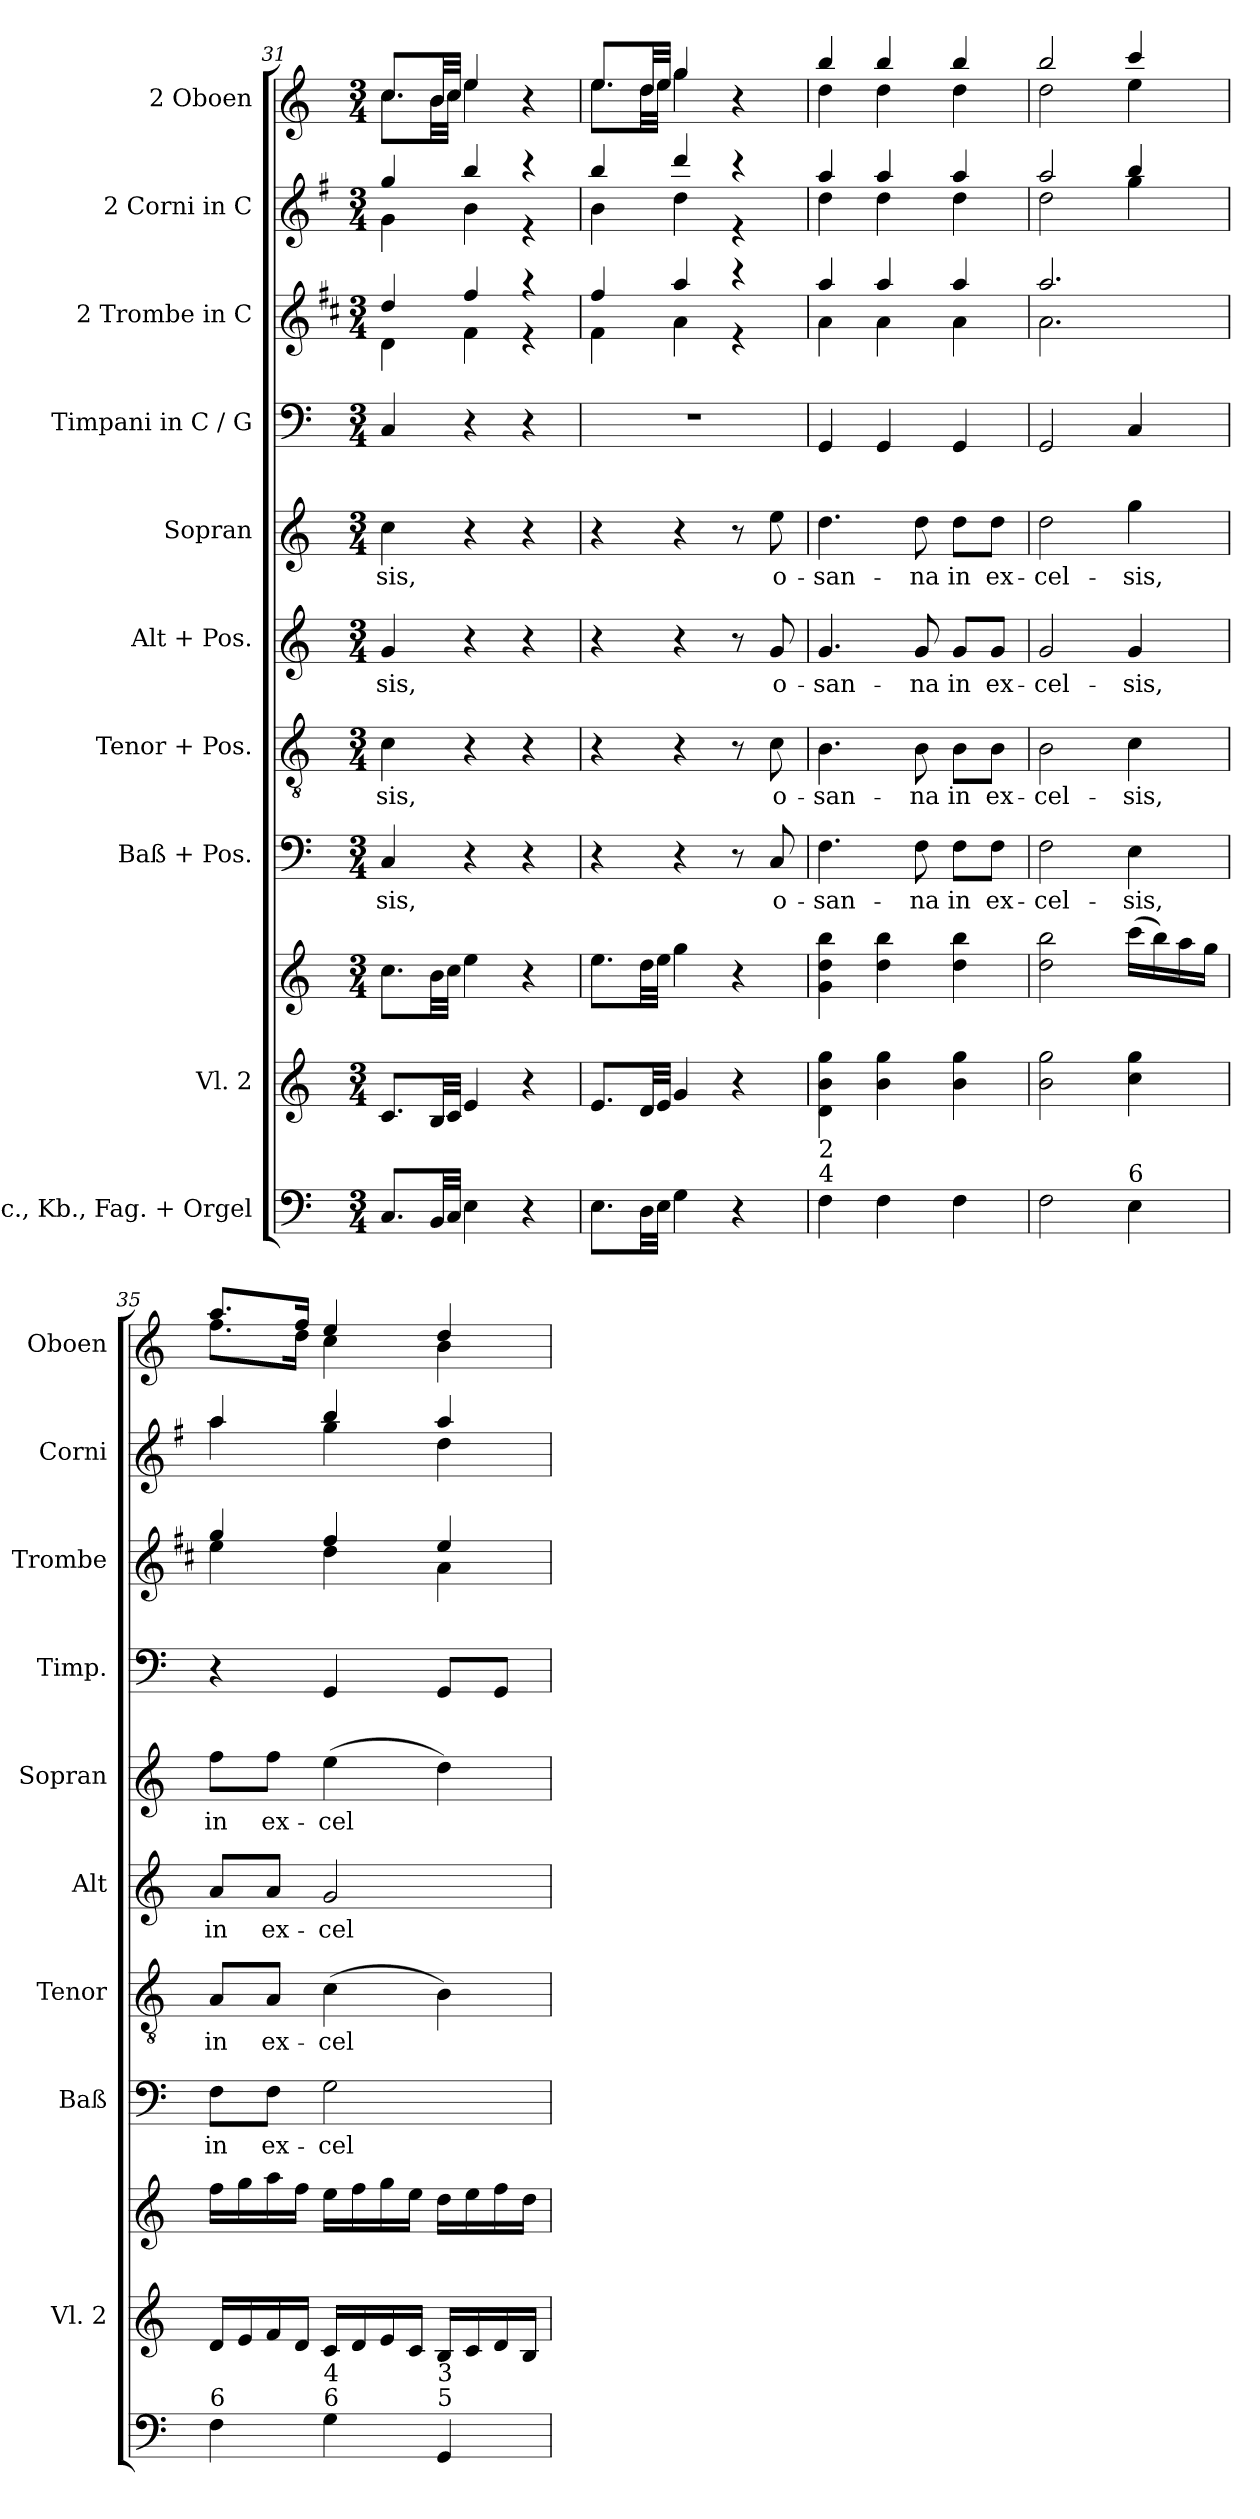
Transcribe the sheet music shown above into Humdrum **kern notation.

**kern	**kern	**kern	**kern	**text	**kern	**text	**kern	**text	**kern	**text	**kern	**kern	**kern	**kern
*part10	*part9	*part9	*part8	*part8	*part7	*part7	*part6	*part6	*part5	*part5	*part4	*part3	*part2	*part1
*staff11	*staff10	*staff9	*staff8	*staff8	*staff7	*staff7	*staff6	*staff6	*staff5	*staff5	*staff4	*staff3	*staff2	*staff1
*I"Vlc., Kb., Fag. + Orgel	*I"Vl. 2	*	*I"Baß + Pos.	*	*I"Tenor + Pos.	*	*I"Alt + Pos.	*	*I"Sopran	*	*I"Timpani in C / G	*I"2 Trombe in C	*I"2 Corni in C	*I"2 Oboen
*	*I'Vl. 2	*	*I'Baß	*	*I'Tenor	*	*I'Alt	*	*I'Sopran	*	*I'Timp.	*I'Trombe	*I'Corni	*I'Oboen
*clefF4	*clefG2	*clefG2	*clefF4	*	*clefGv2	*	*clefG2	*	*clefG2	*	*clefF4	*clefG2	*clefG2	*clefG2
*	*	*	*	*	*	*	*	*	*	*	*	*ITrd1c2	*ITrd4c7	*
*k[]	*k[]	*k[]	*k[]	*	*k[]	*	*k[]	*	*k[]	*	*k[]	*k[]	*k[]	*k[]
*M3/4	*M3/4	*M3/4	*M3/4	*	*M3/4	*	*M3/4	*	*M3/4	*	*M3/4	*M3/4	*M3/4	*M3/4
=31	=31	=31	=31	=31	=31	=31	=31	=31	=31	=31	=31	=31	=31	=31
!	!	!	!	!LO:LY:b	!	!LO:LY:b	!	!LO:LY:b	!	!LO:LY:b	!	!	!	!
*	*	*	*	*	*	*	*	*	*	*	*	*^	*^	*^
8.C/L	8.c/L	8.cc\L	4C/	sis,	4c\	sis,	4g/	sis,	4cc\	sis,	4C/	4cc/	4c\	4cc/	4c\	8.cc/L	8.cc\L
32BB/LL	32B/LL	32b\LL	.	.	.	.	.	.	.	.	.	.	.	.	.	32b/LL	32b\LL
32C/JJJ	32c/JJJ	32cc\JJJ	.	.	.	.	.	.	.	.	.	.	.	.	.	32cc/JJJ	32cc\JJJ
4E\	4e/	4ee\	4r	.	4r	.	4r	.	4r	.	4r	4ee/	4e\	4ee/	4e\	4ee/	4ee\
4r	4r	4r	4r	.	4r	.	4r	.	4r	.	4r	4r	4r	4r	4r	4r	4ryy
=32	=32	=32	=32	=32	=32	=32	=32	=32	=32	=32	=32	=32	=32	=32	=32	=32	=32
8.E\L	8.e/L	8.ee\L	4r	.	4r	.	4r	.	4r	.	2.r	4ee/	4e\	4ee/	4e\	8.ee/L	8.ee\L
32D\LL	32d/LL	32dd\LL	.	.	.	.	.	.	.	.	.	.	.	.	.	32dd/LL	32dd\LL
32E\JJJ	32e/JJJ	32ee\JJJ	.	.	.	.	.	.	.	.	.	.	.	.	.	32ee/JJJ	32ee\JJJ
4G\	4g/	4gg\	4r	.	4r	.	4r	.	4r	.	.	4gg/	4g\	4gg/	4g\	4gg/	4gg\
4r	4r	4r	8r	.	8r	.	8r	.	8r	.	.	4r	4r	4r	4r	4r	4ryy
!	!	!	!	!LO:LY:b	!	!LO:LY:b	!	!LO:LY:b	!	!LO:LY:b	!	!	!	!	!	!	!
.	.	.	8C/	o-	8c\	o-	8g/	o-	8ee\	o-	.	.	.	.	.	.	.
=33	=33	=33	=33	=33	=33	=33	=33	=33	=33	=33	=33	=33	=33	=33	=33	=33	=33
!LO:TX:a:t=4	!	!	!	!	!	!	!	!	!	!	!	!	!	!	!	!	!
!LO:TX:a:t=2	!	!	!	!	!	!	!	!	!	!	!	!	!	!	!	!	!
!	!	!	!	!LO:LY:b	!	!LO:LY:b	!	!LO:LY:b	!	!LO:LY:b	!	!	!	!	!	!	!
4F\	4d\ 4b\ 4gg\	4g\ 4dd\ 4bb\	4.F\	san-	4.B\	san-	4.g/	san-	4.dd\	san-	4GG/	4gg/	4g\	4dd/	4g\	4bb/	4dd\
4F\	4b\ 4gg\	4dd\ 4bb\	.	.	.	.	.	.	.	.	4GG/	4gg/	4g\	4dd/	4g\	4bb/	4dd\
!	!	!	!	!LO:LY:b	!	!LO:LY:b	!	!LO:LY:b	!	!LO:LY:b	!	!	!	!	!	!	!
.	.	.	8F\	na	8B\	na	8g/	na	8dd\	na	.	.	.	.	.	.	.
!	!	!	!	!LO:LY:b	!	!LO:LY:b	!	!LO:LY:b	!	!LO:LY:b	!	!	!	!	!	!	!
4F\	4b\ 4gg\	4dd\ 4bb\	8F\L	in	8B\L	in	8g/L	in	8dd\L	in	4GG/	4gg/	4g\	4dd/	4g\	4bb/	4dd\
!	!	!	!	!LO:LY:b	!	!LO:LY:b	!	!LO:LY:b	!	!LO:LY:b	!	!	!	!	!	!	!
.	.	.	8F\J	ex-	8B\J	ex-	8g/J	ex-	8dd\J	ex-	.	.	.	.	.	.	.
=34	=34	=34	=34	=34	=34	=34	=34	=34	=34	=34	=34	=34	=34	=34	=34	=34	=34
!	!	!	!	!LO:LY:b	!	!LO:LY:b	!	!LO:LY:b	!	!LO:LY:b	!	!	!	!	!	!	!
2F\	2b\ 2gg\	2dd\ 2bb\	2F\	cel-	2B\	cel-	2g/	cel-	2dd\	cel-	2GG/	2.gg/	2.g\	2dd/	2g\	2bb/	2dd\
!LO:TX:a:t=6	!	!	!	!	!	!	!	!	!	!	!	!	!	!	!	!	!
!	!	!	!	!LO:LY:b	!	!LO:LY:b	!	!LO:LY:b	!	!LO:LY:b	!	!	!	!	!	!	!
4E\	4cc\ 4gg\	(>16ccc\LL	4E\	sis,	4c\	sis,	4g/	sis,	4gg\	sis,	4C/	.	.	4ee/	4cc\	4ccc/	4ee\
.	.	16bb\)	.	.	.	.	.	.	.	.	.	.	.	.	.	.	.
.	.	16aa\	.	.	.	.	.	.	.	.	.	.	.	.	.	.	.
.	.	16gg\JJ	.	.	.	.	.	.	.	.	.	.	.	.	.	.	.
=35	=35	=35	=35	=35	=35	=35	=35	=35	=35	=35	=35	=35	=35	=35	=35	=35	=35
!LO:TX:a:t=6	!	!	!	!	!	!	!	!	!	!	!	!	!	!	!	!	!
!	!	!	!	!LO:LY:b	!	!LO:LY:b	!	!LO:LY:b	!	!LO:LY:b	!	!	!	!	!	!	!
4F\	16d/LL	16ff\LL	8F\L	in	8A/L	in	8a/L	in	8ff\L	in	4r	4ff/	4dd\	4dd/	4dd\	8.aa/L	8.ff\L
.	16e/	16gg\	.	.	.	.	.	.	.	.	.	.	.	.	.	.	.
!	!	!	!	!LO:LY:b	!	!LO:LY:b	!	!LO:LY:b	!	!LO:LY:b	!	!	!	!	!	!	!
.	16f/	16aa\	8F\J	ex-	8A/J	ex-	8a/J	ex-	8ff\J	ex-	.	.	.	.	.	.	.
.	16d/JJ	16ff\JJ	.	.	.	.	.	.	.	.	.	.	.	.	.	16ff/Jk	16dd\Jk
!LO:TX:a:t=6	!	!	!	!	!	!	!	!	!	!	!	!	!	!	!	!	!
!LO:TX:a:t=4	!	!	!	!	!	!	!	!	!	!	!	!	!	!	!	!	!
!	!	!	!	!LO:LY:b	!	!LO:LY:b	!	!LO:LY:b	!	!LO:LY:b	!	!	!	!	!	!	!
4G\	16c/LL	16ee\LL	2G\	cel-	(>4c\	cel	2g/	cel-	(>4ee\	cel	4GG/	4ee/	4cc\	4ee/	4cc\	4ee/	4cc\
.	16d/	16ff\	.	.	.	.	.	.	.	.	.	.	.	.	.	.	.
.	16e/	16gg\	.	.	.	.	.	.	.	.	.	.	.	.	.	.	.
.	16c/JJ	16ee\JJ	.	.	.	.	.	.	.	.	.	.	.	.	.	.	.
!LO:TX:a:t=5	!	!	!	!	!	!	!	!	!	!	!	!	!	!	!	!	!
!LO:TX:a:t=3	!	!	!	!	!	!	!	!	!	!	!	!	!	!	!	!	!
4GG/	16B/LL	16dd\LL	.	.	4B\)	.	.	.	4dd\)	.	8GG/L	4dd/	4g\	4dd/	4g\	4dd/	4b\
.	16c/	16ee\	.	.	.	.	.	.	.	.	.	.	.	.	.	.	.
.	16d/	16ff\	.	.	.	.	.	.	.	.	8GG/J	.	.	.	.	.	.
.	16B/JJ	16dd\JJ	.	.	.	.	.	.	.	.	.	.	.	.	.	.	.
*	*	*	*	*	*	*	*	*	*	*	*	*v	*v	*	*	*v	*v
*	*	*	*	*	*	*	*	*	*	*	*	*	*v	*v	*
=	=	=	=	=	=	=	=	=	=	=	=	=	=	=
*-	*-	*-	*-	*-	*-	*-	*-	*-	*-	*-	*-	*-	*-	*-
